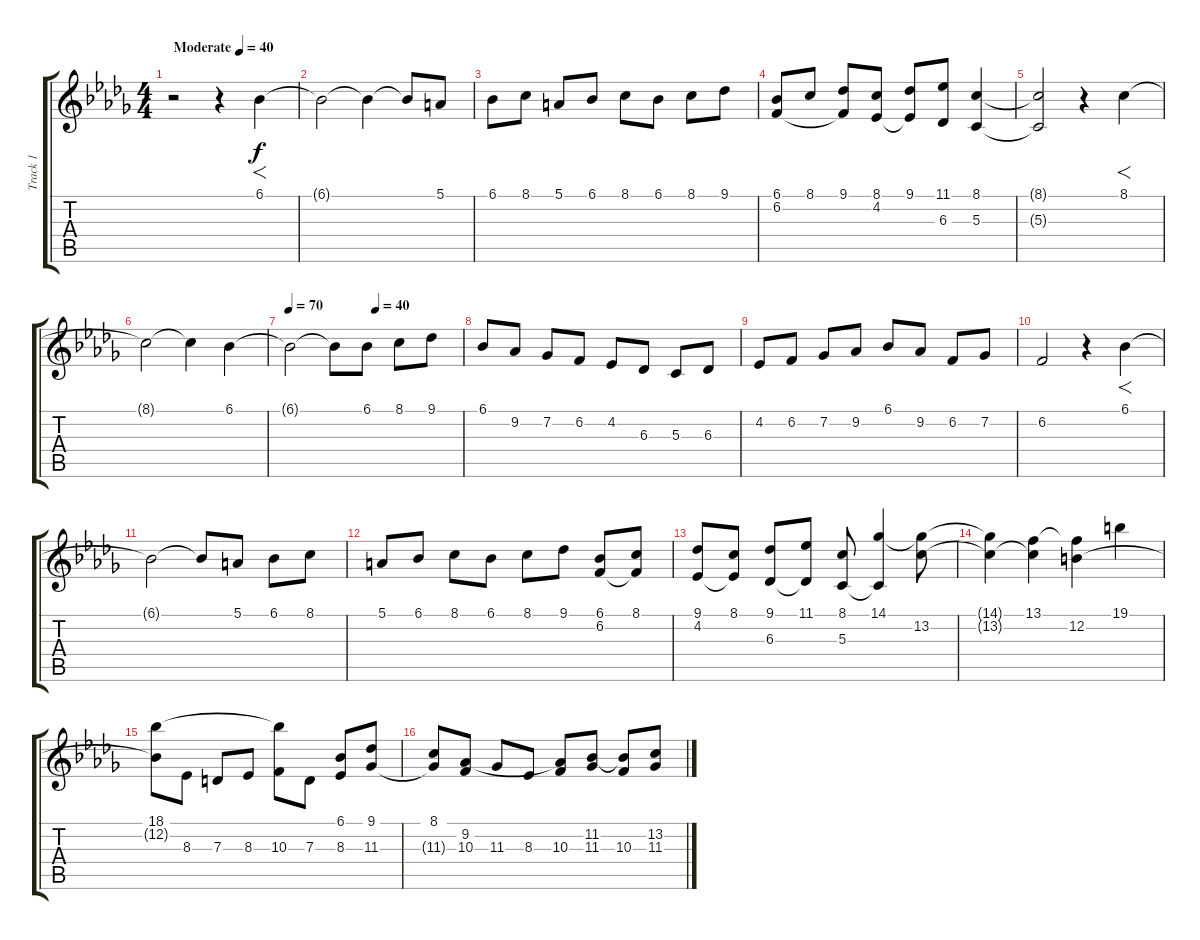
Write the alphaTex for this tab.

\track ("Track 1" "Track 1") {instrument stringensemble2}
\staff {score tabs}
\tuning (E4 B3 G3 D3 A2 E2) {hide}
\ts (4 4)
\tempo (40 "Moderate")
\clef g2
\ks bbminor
r.2{dy f volume 11 instrument stringensemble2} r.4 6.1.4{f} |
6.1{t}.2 6.1{t}.4 6.1{t}.8 5.1.8 |
6.1.8 8.1.8 5.1.8 6.1.8 8.1.8 6.1.8 8.1.8 9.1.8 |
(6.1 6.2).8 8.1.8 (9.1 6.2{t}).8 (8.1 4.2).8 (9.1 4.2{t}).8 (11.1 6.3).8 (8.1 5.3).4 |
(8.1{t} 5.3{t}).2{volume 0} r.4 8.1.4{f volume 11} |
8.1{t}.2 8.1{t}.4 6.1.4 |
\tempo 70
\tempo (40 0.5)
6.1{t}.2 6.1{t}.8 6.1.8 8.1.8 9.1.8 |
6.1.8 9.2.8 7.2.8 6.2.8 4.2.8 6.3.8 5.3.8 6.3.8 |
4.2.8 6.2.8 7.2.8 9.2.8 6.1.8 9.2.8 6.2.8 7.2.8 |
6.2.2 r.4 6.1.4{f} |
6.1{t}.2 6.1{t}.8 5.1.8 6.1.8 8.1.8 |
5.1.8 6.1.8 8.1.8 6.1.8 8.1.8 9.1.8 (6.1 6.2).8 (8.1 6.2{t}).8 |
(9.1 4.2).8 (8.1 4.2{t}).8 (9.1 6.3).8 (11.1 6.3{t}).8 (8.1 5.3).8 (14.1 5.3{t}).4 (14.1{t} 13.2).8 |
(14.1{t} 13.2{t}).4 (13.1 13.2{t}).4 (13.1{t} 12.2).4 19.1.4 |
(18.1 12.2{t}).8 8.3.8 7.3.8 8.3.8 (18.1{t} 10.3).8 7.3.8 (6.1 8.3).8 (9.1 11.3).8 |
(8.1 11.3{t}).8 (9.2 10.3).8 11.3.8 8.3.8 (9.2{t} 10.3).8 (11.2 11.3).8 (11.2{t} 10.3).8 (13.2 11.3).8
